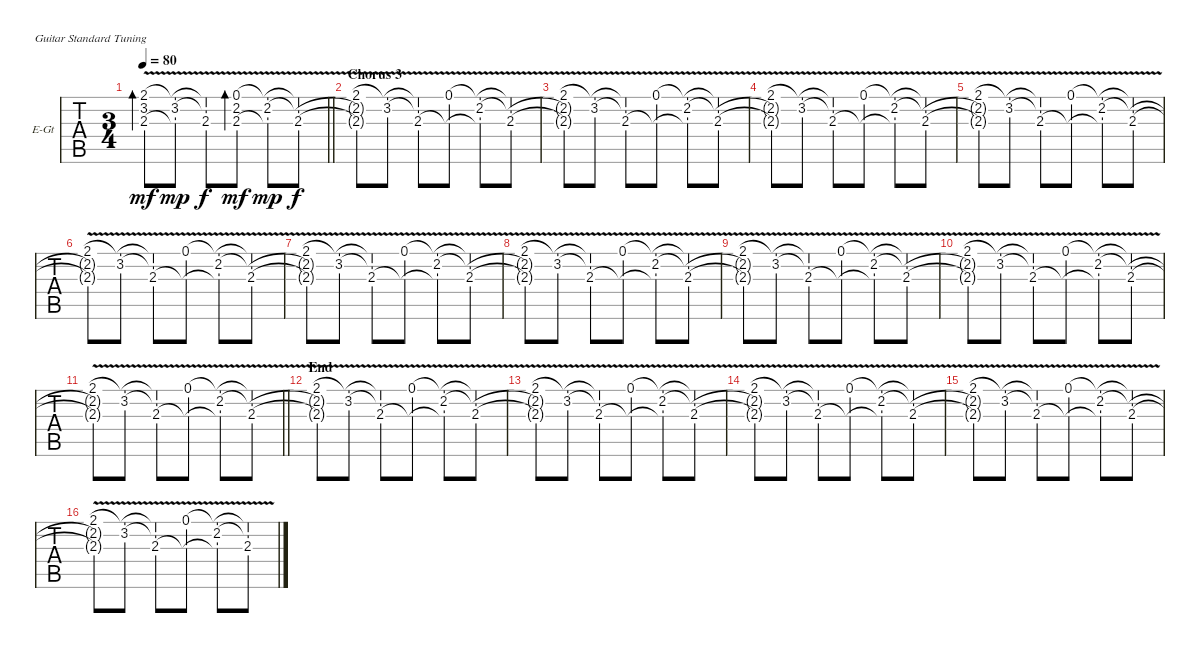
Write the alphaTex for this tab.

\bracketExtendMode groupsimilarinstruments
\firstSystemTrackNameOrientation horizontal
\otherSystemsTrackNameOrientation horizontal
\track ("Guitar" "E-Gt") {instrument electricguitarclean}
\staff {tabs}
\tuning (E4 B3 G3 D3 A2 E2)
\ts (3 4)
\tempo 80
\clef g2
\barLineRight lightlight
\ks c
(2.1{v} 3.2 2.3).8{bd 60 dy mf} (3.2{v} 2.3{t} 2.1{v t}).8{dy mp} (2.1{v t} 3.2{v t} 2.3{v}).8{dy f} (0.1{v} 2.2 2.3).8{bd 60 dy mf} (2.2{v} 2.3{t} 0.1{v t}).8{dy mp} (0.1{v t} 2.2{v t} 2.3{v}).8{dy f} |
\section ("" "Chorus 3")
(2.1{v} 2.2{v t} 2.3{v t}).8 (3.2{v} 2.1{v t}).8 (2.1{v t} 3.2{v t} 2.3{v}).8 (0.1{v} 2.3{v t}).8 (2.2{v} 2.3{v t} 0.1{v t}).8 (0.1{v t} 2.2{v t} 2.3{v}).8 |
(2.1{v} 2.2{v t} 2.3{v t}).8 (3.2{v} 2.1{v t}).8 (2.1{v t} 3.2{v t} 2.3{v}).8 (0.1{v} 2.3{v t}).8 (2.2{v} 2.3{v t} 0.1{v t}).8 (0.1{v t} 2.2{v t} 2.3{v}).8 |
(2.1{v} 2.2{v t} 2.3{v t}).8 (3.2{v} 2.1{v t}).8 (2.1{v t} 3.2{v t} 2.3{v}).8 (0.1{v} 2.3{v t}).8 (2.2{v} 2.3{v t} 0.1{v t}).8 (0.1{v t} 2.2{v t} 2.3{v}).8 |
(2.1{v} 2.2{v t} 2.3{v t}).8 (3.2{v} 2.1{v t}).8 (2.1{v t} 3.2{v t} 2.3{v}).8 (0.1{v} 2.3{v t}).8 (2.2{v} 2.3{v t} 0.1{v t}).8 (0.1{v t} 2.2{v t} 2.3{v}).8 |
(2.1{v} 2.2{v t} 2.3{v t}).8 (3.2{v} 2.1{v t}).8 (2.1{v t} 3.2{v t} 2.3{v}).8 (0.1{v} 2.3{v t}).8 (2.2{v} 2.3{v t} 0.1{v t}).8 (0.1{v t} 2.2{v t} 2.3{v}).8 |
(2.1{v} 2.2{v t} 2.3{v t}).8 (3.2{v} 2.1{v t}).8 (2.1{v t} 3.2{v t} 2.3{v}).8 (0.1{v} 2.3{v t}).8 (2.2{v} 2.3{v t} 0.1{v t}).8 (0.1{v t} 2.2{v t} 2.3{v}).8 |
(2.1{v} 2.2{v t} 2.3{v t}).8 (3.2{v} 2.1{v t}).8 (2.1{v t} 3.2{v t} 2.3{v}).8 (0.1{v} 2.3{v t}).8 (2.2{v} 2.3{v t} 0.1{v t}).8 (0.1{v t} 2.2{v t} 2.3{v}).8 |
(2.1{v} 2.2{v t} 2.3{v t}).8 (3.2{v} 2.1{v t}).8 (2.1{v t} 3.2{v t} 2.3{v}).8 (0.1{v} 2.3{v t}).8 (2.2{v} 2.3{v t} 0.1{v t}).8 (0.1{v t} 2.2{v t} 2.3{v}).8 |
(2.1{v} 2.2{v t} 2.3{v t}).8 (3.2{v} 2.1{v t}).8 (2.1{v t} 3.2{v t} 2.3{v}).8 (0.1{v} 2.3{v t}).8 (2.2{v} 2.3{v t} 0.1{v t}).8 (0.1{v t} 2.2{v t} 2.3{v}).8 |
\barLineRight lightlight
(2.1{v} 2.2{v t} 2.3{v t}).8 (3.2{v} 2.1{v t}).8 (2.1{v t} 3.2{v t} 2.3{v}).8 (0.1{v} 2.3{v t}).8 (2.2{v} 2.3{v t} 0.1{v t}).8 (0.1{v t} 2.2{v t} 2.3{v}).8 |
\section ("" "End")
(2.1{v} 2.2{v t} 2.3{v t}).8 (3.2{v} 2.1{v t}).8 (2.1{v t} 3.2{v t} 2.3{v}).8 (0.1{v} 2.3{v t}).8 (2.2{v} 2.3{v t} 0.1{v t}).8 (0.1{v t} 2.2{v t} 2.3{v}).8 |
(2.1{v} 2.2{v t} 2.3{v t}).8 (3.2{v} 2.1{v t}).8 (2.1{v t} 3.2{v t} 2.3{v}).8 (0.1{v} 2.3{v t}).8 (2.2{v} 2.3{v t} 0.1{v t}).8 (0.1{v t} 2.2{v t} 2.3{v}).8 |
(2.1{v} 2.2{v t} 2.3{v t}).8 (3.2{v} 2.1{v t}).8 (2.1{v t} 3.2{v t} 2.3{v}).8 (0.1{v} 2.3{v t}).8 (2.2{v} 2.3{v t} 0.1{v t}).8 (0.1{v t} 2.2{v t} 2.3{v}).8 |
(2.1{v} 2.2{v t} 2.3{v t}).8 (3.2{v} 2.1{v t}).8 (2.1{v t} 3.2{v t} 2.3{v}).8 (0.1{v} 2.3{v t}).8 (2.2{v} 2.3{v t} 0.1{v t}).8 (0.1{v t} 2.2{v t} 2.3{v}).8 |
(2.1{v} 2.2{v t} 2.3{v t}).8 (3.2{v} 2.1{v t}).8 (2.1{v t} 3.2{v t} 2.3{v}).8 (0.1{v} 2.3{v t}).8 (2.2{v} 2.3{v t} 0.1{v t}).8 (0.1{v t} 2.2{v t} 2.3{v}).8
